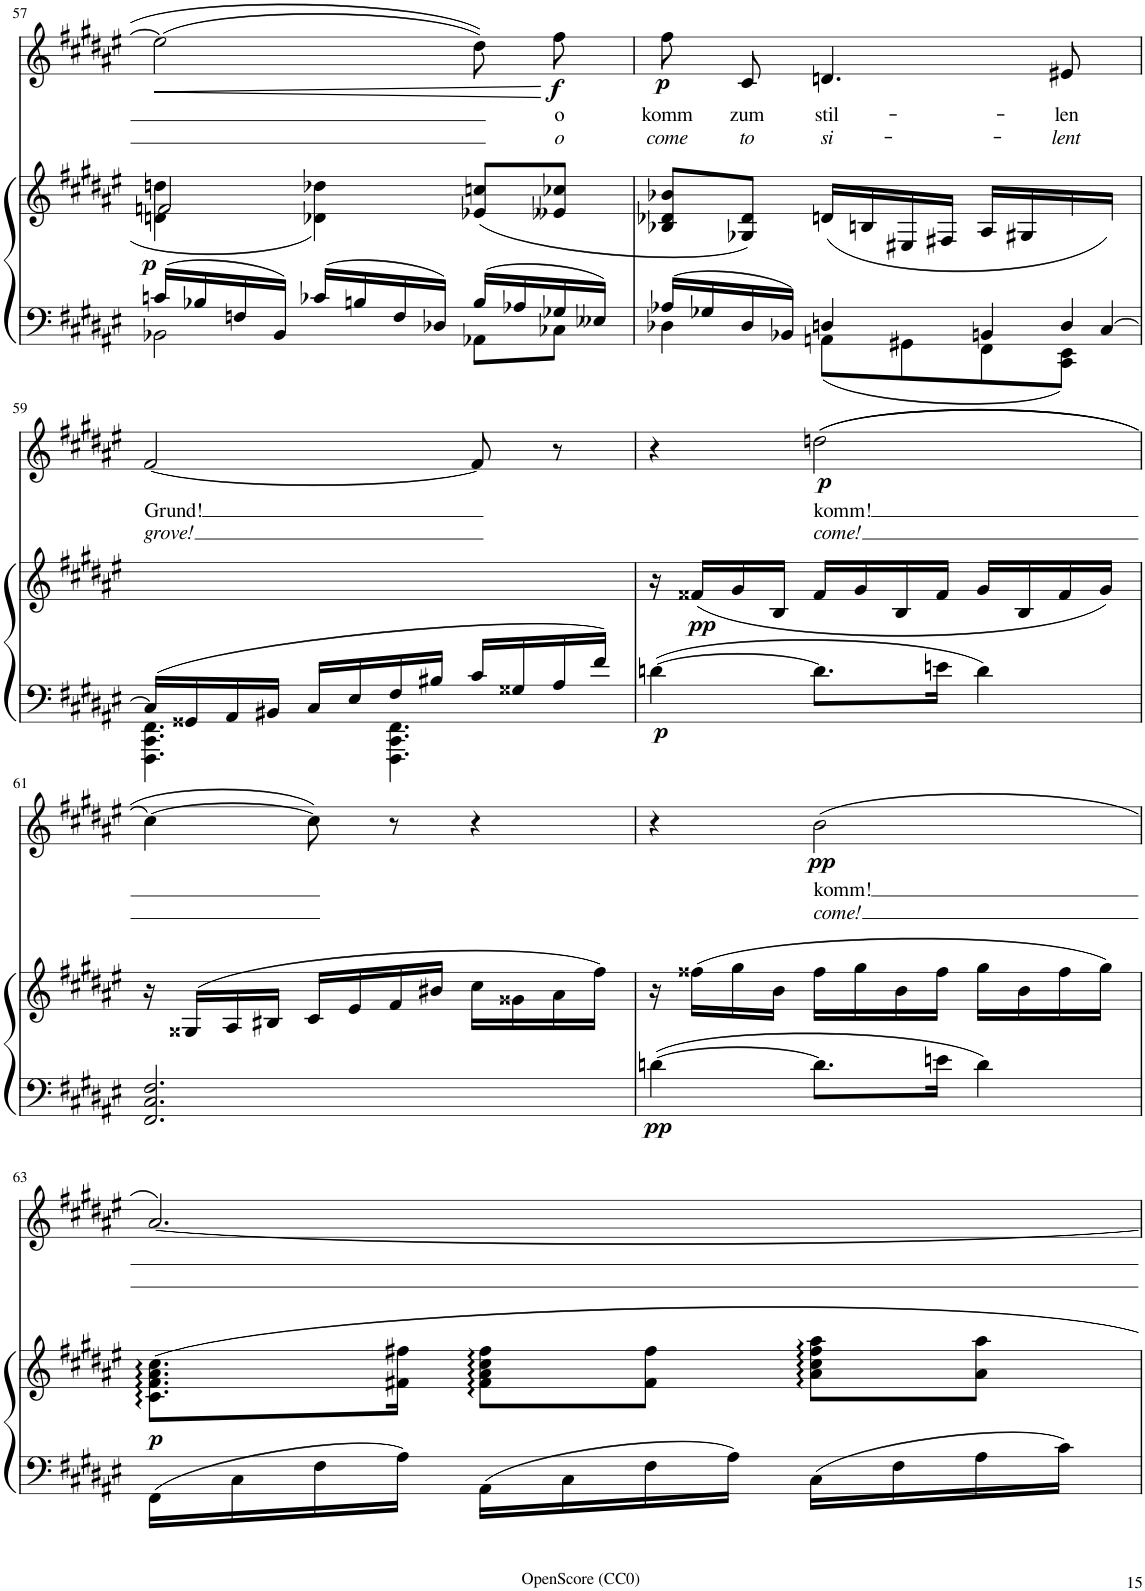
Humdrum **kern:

**kern	**kern	**dynam	**kern	**text	**text	**dynam
*part2	*part2	*part2	*part1	*part1	*part1	*part1
*staff3	*staff2	*staff2/3	*staff1	*staff1	*staff1	*staff1
!!LO:PB:g=z
*clefF4	*clefG2	*	*clefG2	*	*	*
*k[f#c#g#d#a#e#]	*k[f#c#g#d#a#e#]	*	*k[f#c#g#d#a#e#]	*	*	*
*M3/4	*M3/4	*	*M3/4	*	*	*
=57	=57	=57	=57	=57	=57	=57
*^	*^	*	*	*	*	*
!	!	!	!	!LO:DY:b	!	!	!	!LO:HP:b
16cn/LL	2BB-X\	2fn/	4dn\ 4ddn\	p	(2ee#\]	.	.	<
16B-X/	.	.	.	.	.	.	.	.
16Fn/	.	.	.	.	.	.	.	.
16BB-/JJ	.	.	.	.	.	.	.	.
16c-X/LL	.	.	4d-X\ 4dd-X\	.	.	.	.	.
16Bn/	.	.	.	.	.	.	.	.
16F/	.	.	.	.	.	.	.	.
16D-X/JJ	.	.	.	.	.	.	.	.
16B/LL	8AA-X\L	4ryy	(8e-X/ 8ccn/L	.	8dd#\L)	.	.	.
16A-X/	.	.	.	.	.	.	.	.
!	!	!	!	!	!	!LO:LY:b	!LO:LY:b	!LO:DY:n=1:b
16G-X/	8C-X\J	.	8e--X/ 8cc-X/J	.	8ff#\J	o	o	[ f
16E--X/JJ	.	.	.	.	.	.	.	.
*	*	*v	*v	*	*	*	*	*
=58	=58	=58	=58	=58	=58	=58	=58
*	*^	*	*	*	*	*	*
!	!	!	!	!	!	!LO:LY:b	!LO:LY:b	!LO:DY:b
16A-X/LL	4D-X\	2ryy	8B-X/ 8d-X/ 8b-X/L	.	8ff#/L	komm	come	p
16G-X/	.	.	.	.	.	.	.	.
!	!	!	!	!	!	!LO:LY:b	!LO:LY:b	!
16D-/	.	.	8G-X/ 8d-/J)	.	8c#/J	zum	to	.
16BB-X/JJ	.	.	.	.	.	.	.	.
!	!	!	!	!	!	!LO:LY:b	!LO:LY:b	!
4Dn/	8AAn\L	.	(16dn/LL	.	4.dn/	stil-	si-	.
.	.	.	16Bn/	.	.	.	.	.
.	8GG#X\	.	16E#X/	.	.	.	.	.
.	.	.	16F#X/JJ	.	.	.	.	.
4BBn/	8FF#\	8ryy	16A#/LL	.	.	.	.	.
.	.	.	16G#X/	.	.	.	.	.
!	!	!	!	!	!	!LO:LY:b	!LO:LY:b	!
.	8CC#\ 8EE#\J	16D/LL	16d/	.	8e#X/	-len	-lent	.
.	.	[16C#/JJ	16c#/JJ)	.	.	.	.	.
!!LO:LB:g=z
=59	=59	=59	=59	=59	=59	=59	=59	=59
!	!	!	!	!	!	!LO:LY:b	!LO:LY:b	!
*	*v	*v	*	*	*	*	*	*
16C#/LL]	4.FFF#\ 4.CC#\ 4.FF#\	2.ryy	.	[2f#/	Grund!	grove!	.
16GG##X/	.	.	.	.	.	.	.
16AA#/	.	.	.	.	.	.	.
16BB#X/JJ	.	.	.	.	.	.	.
16C#/LL	.	.	.	.	.	.	.
16E#/	.	.	.	.	.	.	.
16F#/	4.FFF#\ 4.CC#\ 4.FF#\	.	.	.	.	.	.
16B#X/JJ	.	.	.	.	.	.	.
16c#/LL	.	.	.	8f#/]	.	.	.
16G##X/	.	.	.	.	.	.	.
16A#/	.	.	.	8r	.	.	.
16f#/JJ	.	.	.	.	.	.	.
*v	*v	*	*	*	*	*	*
=60	=60	=60	=60	=60	=60	=60
!	!	!LO:DY:b=2	!	!	!	!
[4dn\	16r	p	4r	.	.	.
!	!	!LO:DY:b	!	!	!	!
.	(16f##X/LL	pp	.	.	.	.
.	16g#/	.	.	.	.	.
.	16B/JJ	.	.	.	.	.
!	!	!	!	!LO:LY:b	!LO:LY:b	!LO:DY:b
8.d\L]	16f##/LL	.	((2ddn\	komm!	come!	p
.	16g#/	.	.	.	.	.
.	16B/	.	.	.	.	.
16en\Jk	16f##/JJ	.	.	.	.	.
4d\	16g#/LL	.	.	.	.	.
.	16B/	.	.	.	.	.
.	16f##/	.	.	.	.	.
.	16g#/JJ)	.	.	.	.	.
!!LO:LB:g=z
=61	=61	=61	=61	=61	=61	=61
2.FF#/ 2.C#/ 2.F#/	16r	.	[4cc#\)	.	.	.
.	(16G##X/LL	.	.	.	.	.
.	16A#/	.	.	.	.	.
.	16B#X/JJ	.	.	.	.	.
.	16c#/LL	.	8cc#\])	.	.	.
.	16e#/	.	.	.	.	.
.	16f#/	.	8r	.	.	.
.	16b#X/JJ	.	.	.	.	.
.	16cc#\LL	.	4r	.	.	.
.	16g##X\	.	.	.	.	.
.	16a#\	.	.	.	.	.
.	16ff#\JJ)	.	.	.	.	.
=62	=62	=62	=62	=62	=62	=62
!	!	!LO:DY:b=2	!	!	!	!
[4dn\	16r	pp	4r	.	.	.
.	(16ff##X\LL	.	.	.	.	.
.	16gg#\	.	.	.	.	.
.	16b\JJ	.	.	.	.	.
!	!	!	!	!LO:LY:b	!LO:LY:b	!LO:DY:b
8.d\L]	16ff##\LL	.	(2b\	komm!	come!	pp
.	16gg#\	.	.	.	.	.
.	16b\	.	.	.	.	.
16en\Jk	16ff##\JJ	.	.	.	.	.
4d\	16gg#\LL	.	.	.	.	.
.	16b\	.	.	.	.	.
.	16ff##\	.	.	.	.	.
.	16gg#\JJ)	.	.	.	.	.
!!LO:LB:g=z
=63	=63	=63	=63	=63	=63	=63
!	!	!LO:DY:b	!	!	!	!
16FF#\LL	8.c#\ 8.f#\ 8.a#\ 8.cc#\L	p	[2.a#/)	.	.	.
16C#\	.	.	.	.	.	.
16F#\	.	.	.	.	.	.
16A#\JJ	16f#X\ 16ff#X\Jk	.	.	.	.	.
16AA#\LL	8f#\ 8a#\ 8cc#\ 8ff#\L	.	.	.	.	.
16C#\	.	.	.	.	.	.
16F#\	8f#\ 8ff#\J	.	.	.	.	.
16A#\JJ	.	.	.	.	.	.
16C#\LL	8a#\ 8cc#\ 8ff#\ 8aa#\L	.	.	.	.	.
16F#\	.	.	.	.	.	.
16A#\	8a#\ 8aa#\J	.	.	.	.	.
16c#\JJ	.	.	.	.	.	.
=	=	=	=	=	=	=
*-	*-	*-	*-	*-	*-	*-
